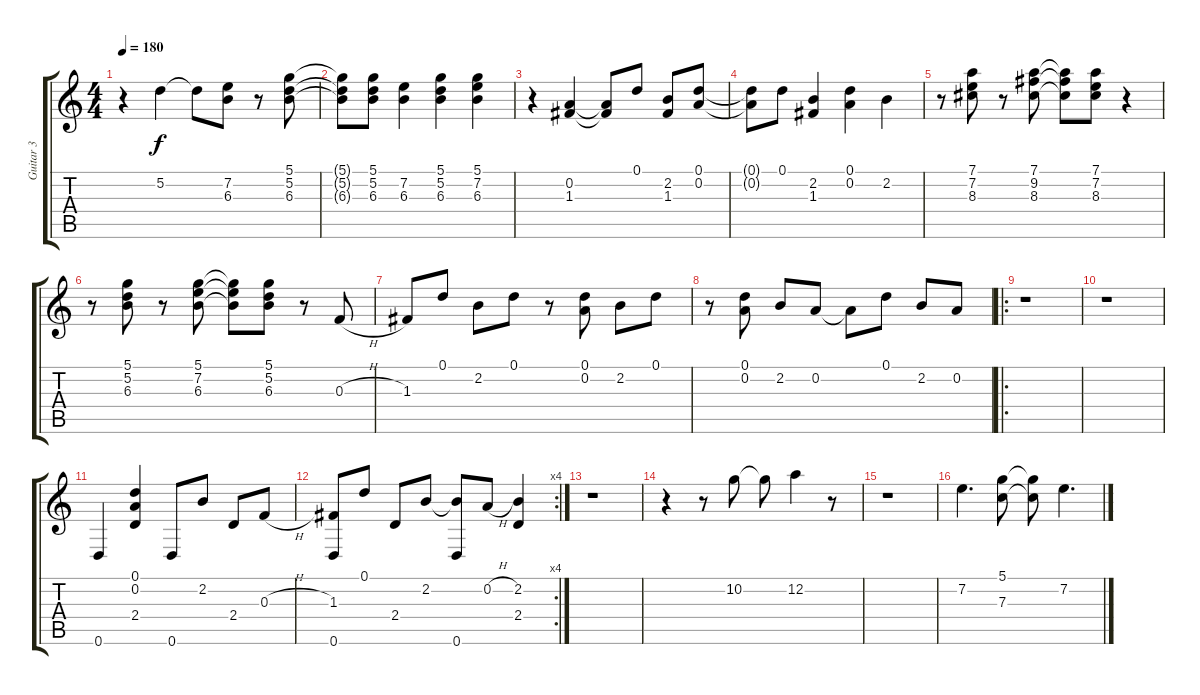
\track ("Guitar 3" "Guitar 3") {instrument electricguitarclean}
\staff {score tabs}
\tuning (D4 A3 F3 C3 G2 D2) {hide}
\ts (4 4)
\tempo 180
\clef g2
\ks c
r.4{dy f} 5.2.4 5.2{t}.8 (7.2 6.3).8 r.8 (5.1 5.2 6.3).8 |
(5.1{t} 5.2{t} 6.3{t}).8 (5.1 5.2 6.3).8 (7.2 6.3).4 (5.1 5.2 6.3).4 (5.1 7.2 6.3).4 |
r.4 (0.2 1.3).4 (0.2{t} 1.3{t}).8 0.1.8 (2.2 1.3).8 (0.1 0.2).8 |
(0.1{t} 0.2{t}).8 0.1.8 (2.2 1.3).4 (0.1 0.2).4 2.2.4 |
r.8 (7.1 7.2 8.3).8 r.8 (7.1 9.2 8.3).8 (7.1{t} 9.2{t} 8.3{t}).8 (7.1 7.2 8.3).8 r.4 |
r.8 (5.1 5.2 6.3).8 r.8 (5.1 7.2 6.3).8 (5.1{t} 7.2{t} 6.3{t}).8 (5.1 5.2 6.3).8 r.8 0.3{h}.8 |
1.3.8 0.1.8 2.2.8 0.1.8 r.8 (0.1 0.2).8 2.2.8 0.1.8 |
r.8 (0.1 0.2).8 2.2.8 0.2.8 0.2{t}.8 0.1.8 2.2.8 0.2.8 |
\ro
r.1 |
r.1 |
0.6.4 (0.1 0.2 2.4).4 0.6.8 2.2.8 2.4.8 0.3{h}.8 |
\rc 4
(1.3 0.6).8 0.1.8 2.4.8 2.2.8 (2.2{t} 0.6).8 0.2{h}.8 (2.2 2.4).4 |
r.1 |
r.4 r.8 10.2.8 10.2{t}.8 12.2.4 r.8 |
r.1 |
7.2.4{d} (5.1 7.3).8 (5.1{t} 7.3{t}).8 7.2.4{d}
